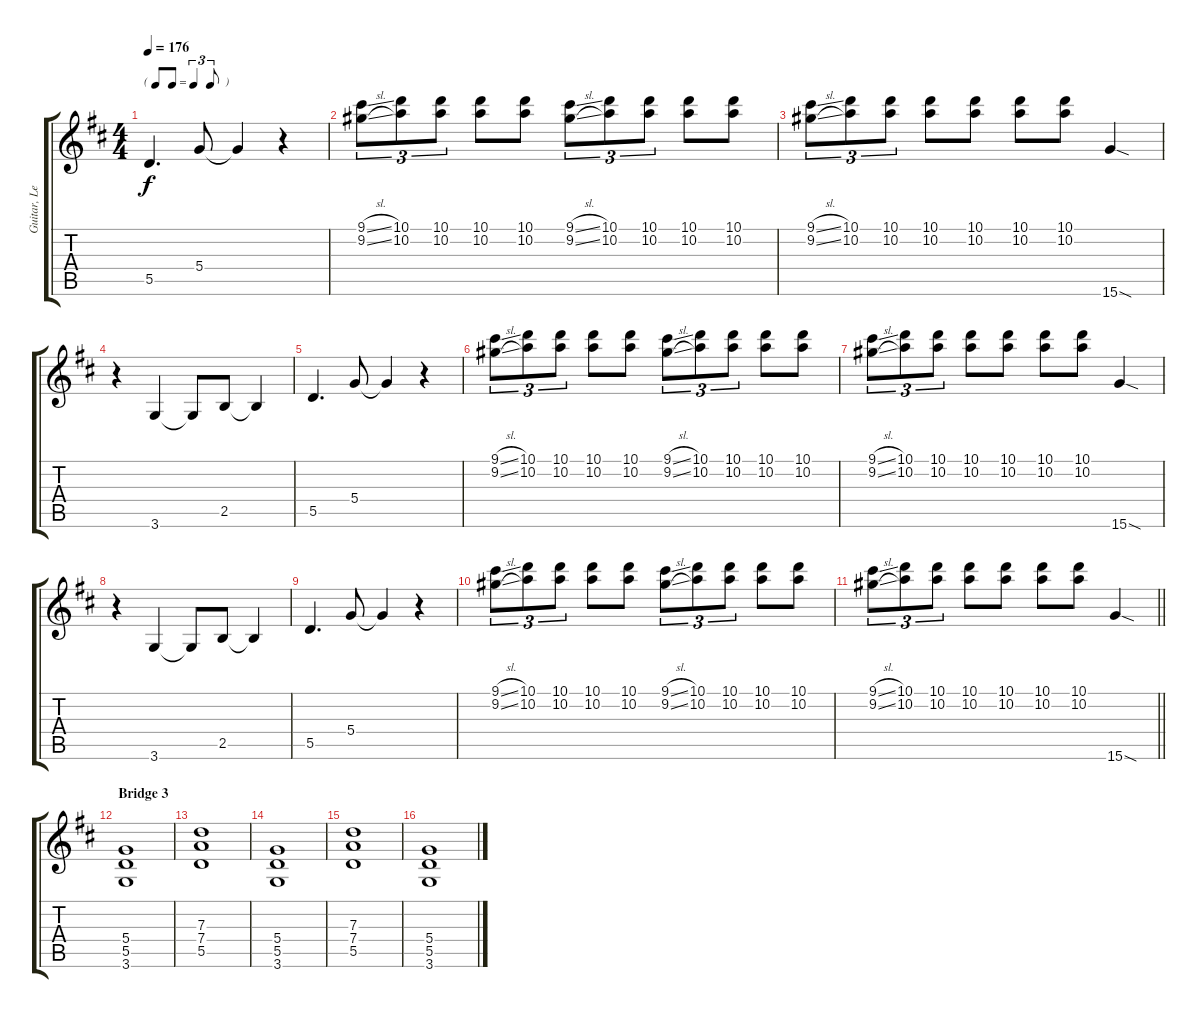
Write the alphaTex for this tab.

\track ("Guitar, Lead" "Guitar, Le") {instrument overdrivenguitar}
\staff {score tabs}
\tuning (E4 B3 G3 D3 A2 E2) {hide}
\ts (4 4)
\tf triplet8th
\tempo 176
\clef g2
\ks d
5.5.4{d dy f} 5.4.8 5.4{t}.4 r.4 |
(9.1{sl} 9.2{sl}).8{tu (3 2)} (10.1 10.2).8{tu (3 2)} (10.1 10.2).8{tu (3 2)} (10.1 10.2).8 (10.1 10.2).8 (9.1{sl} 9.2{sl}).8{tu (3 2)} (10.1 10.2).8{tu (3 2)} (10.1 10.2).8{tu (3 2)} (10.1 10.2).8 (10.1 10.2).8 |
(9.1{sl} 9.2{sl}).8{tu (3 2)} (10.1 10.2).8{tu (3 2)} (10.1 10.2).8{tu (3 2)} (10.1 10.2).8 (10.1 10.2).8 (10.1 10.2).8 (10.1 10.2).8 15.6{sod}.4 |
r.4 3.6.4 3.6{t}.8 2.5.8 2.5{t}.4 |
5.5.4{d} 5.4.8 5.4{t}.4 r.4 |
(9.1{sl} 9.2{sl}).8{tu (3 2)} (10.1 10.2).8{tu (3 2)} (10.1 10.2).8{tu (3 2)} (10.1 10.2).8 (10.1 10.2).8 (9.1{sl} 9.2{sl}).8{tu (3 2)} (10.1 10.2).8{tu (3 2)} (10.1 10.2).8{tu (3 2)} (10.1 10.2).8 (10.1 10.2).8 |
(9.1{sl} 9.2{sl}).8{tu (3 2)} (10.1 10.2).8{tu (3 2)} (10.1 10.2).8{tu (3 2)} (10.1 10.2).8 (10.1 10.2).8 (10.1 10.2).8 (10.1 10.2).8 15.6{sod}.4 |
r.4 3.6.4 3.6{t}.8 2.5.8 2.5{t}.4 |
5.5.4{d} 5.4.8 5.4{t}.4 r.4 |
(9.1{sl} 9.2{sl}).8{tu (3 2)} (10.1 10.2).8{tu (3 2)} (10.1 10.2).8{tu (3 2)} (10.1 10.2).8 (10.1 10.2).8 (9.1{sl} 9.2{sl}).8{tu (3 2)} (10.1 10.2).8{tu (3 2)} (10.1 10.2).8{tu (3 2)} (10.1 10.2).8 (10.1 10.2).8 |
\barLineRight lightlight
(9.1{sl} 9.2{sl}).8{tu (3 2)} (10.1 10.2).8{tu (3 2)} (10.1 10.2).8{tu (3 2)} (10.1 10.2).8 (10.1 10.2).8 (10.1 10.2).8 (10.1 10.2).8 15.6{sod}.4 |
\section ("" "Bridge 3")
(5.4 5.5 3.6).1 |
(7.3 7.4 5.5).1 |
(5.4 5.5 3.6).1 |
(7.3 7.4 5.5).1 |
(5.4 5.5 3.6).1
